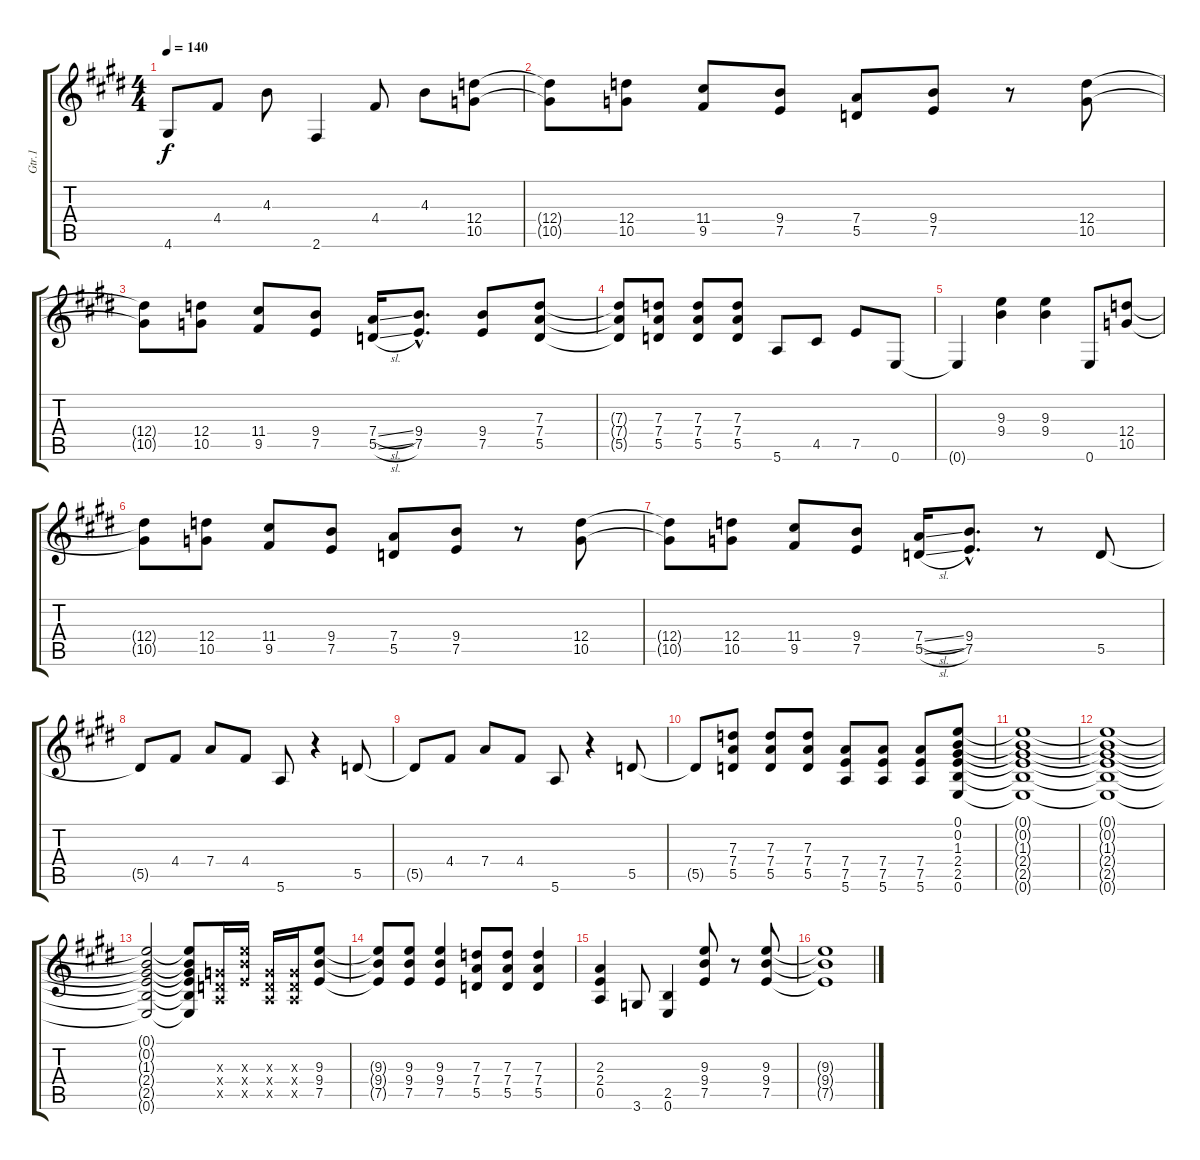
\track ("Gtr.1" "Gtr.1") {instrument distortionguitar}
\staff {score tabs}
\tuning (E4 B3 G3 D3 A2 E2) {hide}
\ts (4 4)
\tempo 140
\clef g2
\ks e
4.6{t}.8{dy f} 4.4.8 4.3.8 2.6.4 4.4.8 4.3.8 (12.4 10.5).8 |
(12.4{t} 10.5{t}).8 (12.4 10.5).8 (11.4 9.5).8 (9.4 7.5).8 (7.4 5.5).8 (9.4 7.5).8 r.8 (12.4 10.5).8 |
(12.4{t} 10.5{t}).8 (12.4 10.5).8 (11.4 9.5).8 (9.4 7.5).8 (7.4{sl} 5.5{sl}).16 (9.4{hac} 7.5{hac}).8{d} (9.4 7.5).8 (7.3 7.4 5.5).8 |
(7.3{t} 7.4{t} 5.5{t}).8 (7.3 7.4 5.5).8 (7.3 7.4 5.5).8 (7.3 7.4 5.5).8 5.6.8 4.5.8 7.5.8 0.6.8 |
0.6{t}.4 (9.3 9.4).4 (9.3 9.4).4 0.6.8 (12.4 10.5).8 |
(12.4{t} 10.5{t}).8 (12.4 10.5).8 (11.4 9.5).8 (9.4 7.5).8 (7.4 5.5).8 (9.4 7.5).8 r.8 (12.4 10.5).8 |
(12.4{t} 10.5{t}).8 (12.4 10.5).8 (11.4 9.5).8 (9.4 7.5).8 (7.4{sl} 5.5{sl}).16 (9.4{hac} 7.5{hac}).8{d} r.8 5.5.8 |
5.5{t}.8 4.4.8 7.4.8 4.4.8 5.6.8 r.4 5.5.8 |
5.5{t}.8 4.4.8 7.4.8 4.4.8 5.6.8 r.4 5.5.8 |
5.5{t}.8 (7.3 7.4 5.5).8 (7.3 7.4 5.5).8 (7.3 7.4 5.5).8 (7.4 7.5 5.6).8 (7.4 7.5 5.6).8 (7.4 7.5 5.6).8 (0.1 0.2 1.3 2.4 2.5 0.6).8 |
(0.1{t} 0.2{t} 1.3{t} 2.4{t} 2.5{t} 0.6{t}).1 |
(0.1{t} 0.2{t} 1.3{t} 2.4{t} 2.5{t} 0.6{t}).1 |
(0.1{t} 0.2{t} 1.3{t} 2.4{t} 2.5{t} 0.6{t}).2 (0.1{t} 0.2{t} 1.3{t} 2.4{t} 2.5{t} 0.6{t}).8 (0.3{x} 0.4{x} 0.5{x}).16 (9.3{x} 9.4{x} 7.5{x}).16 (0.3{x} 0.4{x} 0.5{x}).16 (0.3{x} 0.4{x} 0.5{x}).16 (9.3 9.4 7.5).8 |
(9.3{t} 9.4{t} 7.5{t}).8 (9.3 9.4 7.5).8 (9.3 9.4 7.5).4 (7.3 7.4 5.5).8 (7.3 7.4 5.5).8 (7.3 7.4 5.5).4 |
(2.3 2.4 0.5).4 3.6.8 (2.5 0.6).4 (9.3 9.4 7.5).8 r.8 (9.3 9.4 7.5).8 |
(9.3{t} 9.4{t} 7.5{t}).1
